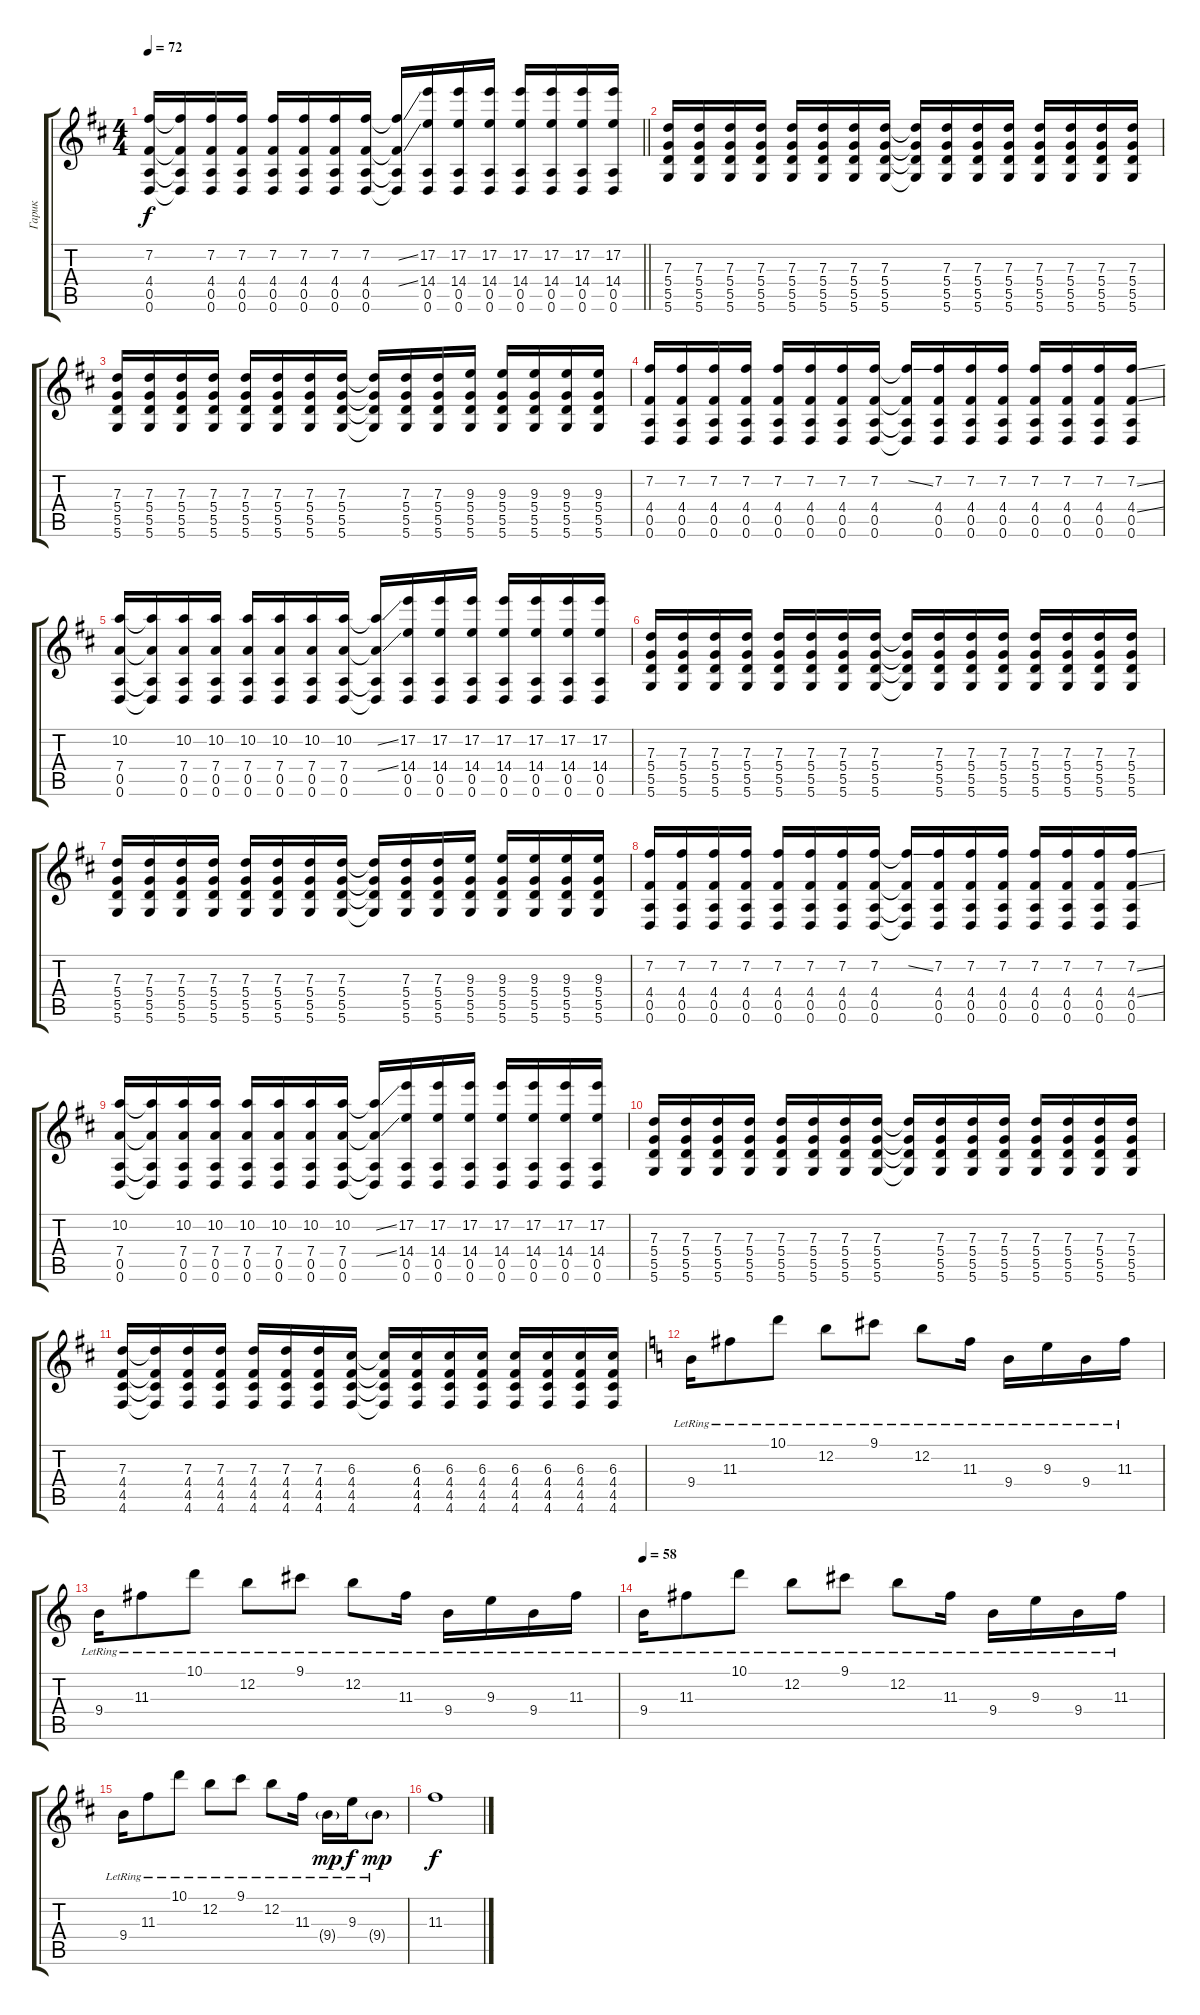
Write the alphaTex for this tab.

\track ("Гарик" "Гарик") {instrument electricguitarjazz}
\staff {score tabs}
\tuning (E4 B3 G3 D3 A2 D2) {hide}
\ts (4 4)
\tempo 72
\clef g2
\barLineRight lightlight
\ks bminor
(7.2 4.4 0.5 0.6).16{dy f} (7.2{t} 4.4{t} 0.5{t} 0.6{t}).16 (7.2 4.4 0.5 0.6).16 (7.2 4.4 0.5 0.6).16 (7.2 4.4 0.5 0.6).16 (7.2 4.4 0.5 0.6).16 (7.2 4.4 0.5 0.6).16 (7.2 4.4 0.5 0.6).16 (7.2{ss t} 4.4{ss t} 0.5{t} 0.6{t}).16 (17.2 14.4 0.5 0.6).16 (17.2 14.4 0.5 0.6).16 (17.2 14.4 0.5 0.6).16 (17.2 14.4 0.5 0.6).16 (17.2 14.4 0.5 0.6).16 (17.2 14.4 0.5 0.6).16 (17.2 14.4 0.5 0.6).16 |
(7.3 5.4 5.5 5.6).16 (7.3 5.4 5.5 5.6).16 (7.3 5.4 5.5 5.6).16 (7.3 5.4 5.5 5.6).16 (7.3 5.4 5.5 5.6).16 (7.3 5.4 5.5 5.6).16 (7.3 5.4 5.5 5.6).16 (7.3 5.4 5.5 5.6).16 (7.3{t} 5.4{t} 5.5{t} 5.6{t}).16 (7.3 5.4 5.5 5.6).16 (7.3 5.4 5.5 5.6).16 (7.3 5.4 5.5 5.6).16 (7.3 5.4 5.5 5.6).16 (7.3 5.4 5.5 5.6).16 (7.3 5.4 5.5 5.6).16 (7.3 5.4 5.5 5.6).16 |
(7.3 5.4 5.5 5.6).16 (7.3 5.4 5.5 5.6).16 (7.3 5.4 5.5 5.6).16 (7.3 5.4 5.5 5.6).16 (7.3 5.4 5.5 5.6).16 (7.3 5.4 5.5 5.6).16 (7.3 5.4 5.5 5.6).16 (7.3 5.4 5.5 5.6).16 (7.3{t} 5.4{t} 5.5{t} 5.6{t}).16 (7.3 5.4 5.5 5.6).16 (7.3 5.4 5.5 5.6).16 (9.3 5.4 5.5 5.6).16 (9.3 5.4 5.5 5.6).16 (9.3 5.4 5.5 5.6).16 (9.3 5.4 5.5 5.6).16 (9.3 5.4 5.5 5.6).16 |
(7.2 4.4 0.5 0.6).16 (7.2 4.4 0.5 0.6).16 (7.2 4.4 0.5 0.6).16 (7.2 4.4 0.5 0.6).16 (7.2 4.4 0.5 0.6).16 (7.2 4.4 0.5 0.6).16 (7.2 4.4 0.5 0.6).16 (7.2 4.4 0.5 0.6).16 (7.2{ss t} 4.4{t} 0.5{t} 0.6{t}).16 (7.2 4.4 0.5 0.6).16 (7.2 4.4 0.5 0.6).16 (7.2 4.4 0.5 0.6).16 (7.2 4.4 0.5 0.6).16 (7.2 4.4 0.5 0.6).16 (7.2 4.4 0.5 0.6).16 (7.2{ss} 4.4{ss} 0.5 0.6).16 |
(10.2 7.4 0.5 0.6).16 (10.2{t} 7.4{t} 0.5{t} 0.6{t}).16 (10.2 7.4 0.5 0.6).16 (10.2 7.4 0.5 0.6).16 (10.2 7.4 0.5 0.6).16 (10.2 7.4 0.5 0.6).16 (10.2 7.4 0.5 0.6).16 (10.2 7.4 0.5 0.6).16 (10.2{ss t} 7.4{ss t} 0.5{t} 0.6{t}).16 (17.2 14.4 0.5 0.6).16 (17.2 14.4 0.5 0.6).16 (17.2 14.4 0.5 0.6).16 (17.2 14.4 0.5 0.6).16 (17.2 14.4 0.5 0.6).16 (17.2 14.4 0.5 0.6).16 (17.2 14.4 0.5 0.6).16 |
(7.3 5.4 5.5 5.6).16 (7.3 5.4 5.5 5.6).16 (7.3 5.4 5.5 5.6).16 (7.3 5.4 5.5 5.6).16 (7.3 5.4 5.5 5.6).16 (7.3 5.4 5.5 5.6).16 (7.3 5.4 5.5 5.6).16 (7.3 5.4 5.5 5.6).16 (7.3{t} 5.4{t} 5.5{t} 5.6{t}).16 (7.3 5.4 5.5 5.6).16 (7.3 5.4 5.5 5.6).16 (7.3 5.4 5.5 5.6).16 (7.3 5.4 5.5 5.6).16 (7.3 5.4 5.5 5.6).16 (7.3 5.4 5.5 5.6).16 (7.3 5.4 5.5 5.6).16 |
(7.3 5.4 5.5 5.6).16 (7.3 5.4 5.5 5.6).16 (7.3 5.4 5.5 5.6).16 (7.3 5.4 5.5 5.6).16 (7.3 5.4 5.5 5.6).16 (7.3 5.4 5.5 5.6).16 (7.3 5.4 5.5 5.6).16 (7.3 5.4 5.5 5.6).16 (7.3{t} 5.4{t} 5.5{t} 5.6{t}).16 (7.3 5.4 5.5 5.6).16 (7.3 5.4 5.5 5.6).16 (9.3 5.4 5.5 5.6).16 (9.3 5.4 5.5 5.6).16 (9.3 5.4 5.5 5.6).16 (9.3 5.4 5.5 5.6).16 (9.3 5.4 5.5 5.6).16 |
(7.2 4.4 0.5 0.6).16 (7.2 4.4 0.5 0.6).16 (7.2 4.4 0.5 0.6).16 (7.2 4.4 0.5 0.6).16 (7.2 4.4 0.5 0.6).16 (7.2 4.4 0.5 0.6).16 (7.2 4.4 0.5 0.6).16 (7.2 4.4 0.5 0.6).16 (7.2{ss t} 4.4{t} 0.5{t} 0.6{t}).16 (7.2 4.4 0.5 0.6).16 (7.2 4.4 0.5 0.6).16 (7.2 4.4 0.5 0.6).16 (7.2 4.4 0.5 0.6).16 (7.2 4.4 0.5 0.6).16 (7.2 4.4 0.5 0.6).16 (7.2{ss} 4.4{ss} 0.5 0.6).16 |
(10.2 7.4 0.5 0.6).16 (10.2{t} 7.4{t} 0.5{t} 0.6{t}).16 (10.2 7.4 0.5 0.6).16 (10.2 7.4 0.5 0.6).16 (10.2 7.4 0.5 0.6).16 (10.2 7.4 0.5 0.6).16 (10.2 7.4 0.5 0.6).16 (10.2 7.4 0.5 0.6).16 (10.2{ss t} 7.4{ss t} 0.5{t} 0.6{t}).16 (17.2 14.4 0.5 0.6).16 (17.2 14.4 0.5 0.6).16 (17.2 14.4 0.5 0.6).16 (17.2 14.4 0.5 0.6).16 (17.2 14.4 0.5 0.6).16 (17.2 14.4 0.5 0.6).16 (17.2 14.4 0.5 0.6).16 |
(7.3 5.4 5.5 5.6).16 (7.3 5.4 5.5 5.6).16 (7.3 5.4 5.5 5.6).16 (7.3 5.4 5.5 5.6).16 (7.3 5.4 5.5 5.6).16 (7.3 5.4 5.5 5.6).16 (7.3 5.4 5.5 5.6).16 (7.3 5.4 5.5 5.6).16 (7.3{t} 5.4{t} 5.5{t} 5.6{t}).16 (7.3 5.4 5.5 5.6).16 (7.3 5.4 5.5 5.6).16 (7.3 5.4 5.5 5.6).16 (7.3 5.4 5.5 5.6).16 (7.3 5.4 5.5 5.6).16 (7.3 5.4 5.5 5.6).16 (7.3 5.4 5.5 5.6).16 |
(7.3 4.4 4.5 4.6).16 (7.3{t} 4.4{t} 4.5{t} 4.6{t}).16 (7.3 4.4 4.5 4.6).16 (7.3 4.4 4.5 4.6).16 (7.3 4.4 4.5 4.6).16 (7.3 4.4 4.5 4.6).16 (7.3 4.4 4.5 4.6).16 (6.3 4.4 4.5 4.6).16 (6.3{t} 4.4{t} 4.5{t} 4.6{t}).16 (6.3 4.4 4.5 4.6).16 (6.3 4.4 4.5 4.6).16 (6.3 4.4 4.5 4.6).16 (6.3 4.4 4.5 4.6).16 (6.3 4.4 4.5 4.6).16 (6.3 4.4 4.5 4.6).16 (6.3 4.4 4.5 4.6).16 |
\ks c
9.4{lr}.16{volume 8 instrument electricguitarjazz} 11.3{lr}.8 10.1{lr}.8 12.2{lr}.8 9.1{lr}.8 12.2{lr}.8 11.3{lr}.16 9.4{lr}.16 9.3{lr}.16 9.4{lr}.16 11.3{lr}.16 |
9.4{lr}.16 11.3{lr}.8 10.1{lr}.8 12.2{lr}.8 9.1{lr}.8 12.2{lr}.8 11.3{lr}.16 9.4{lr}.16 9.3{lr}.16 9.4{lr}.16 11.3{lr}.16 |
\tempo 58
9.4{lr}.16 11.3{lr}.8 10.1{lr}.8 12.2{lr}.8 9.1{lr}.8 12.2{lr}.8 11.3{lr}.16 9.4{lr}.16 9.3{lr}.16 9.4{lr}.16 11.3{lr}.16 |
\ks bminor
9.4{lr}.16 11.3{lr}.8 10.1{lr}.8 12.2{lr}.8 9.1{lr}.8 12.2{lr}.8 11.3{lr}.16 9.4{g lr}.16{dy mp} 9.3{lr}.16{dy f} 9.4{g lr}.8{dy mp} |
11.3.1{dy f}
